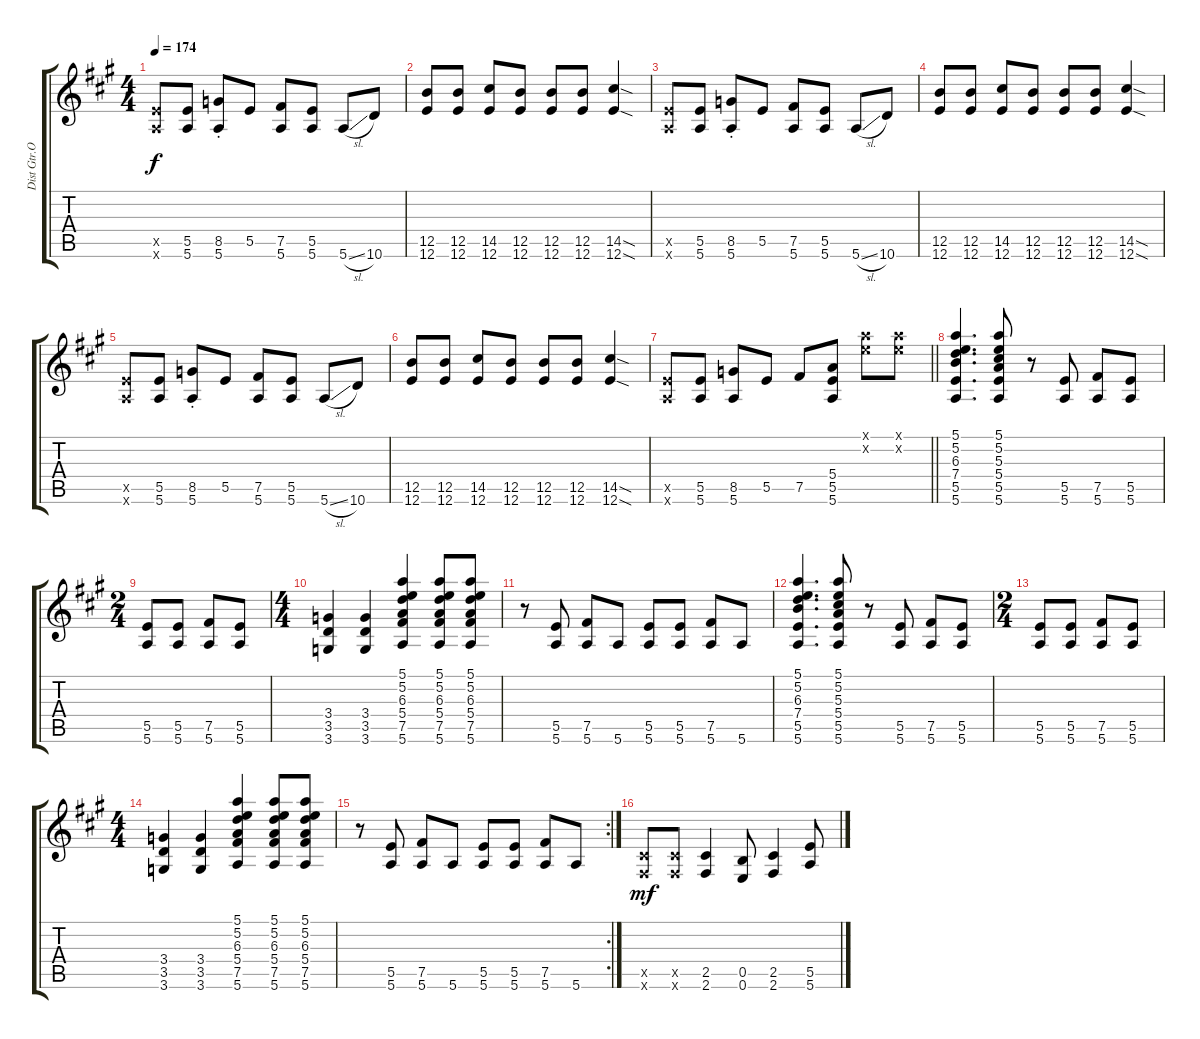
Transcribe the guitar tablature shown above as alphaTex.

\track ("Dist Gtr.Open E Tuning" "Dist Gtr.O") {instrument distortionguitar}
\staff {score tabs}
\tuning (E4 B3 Ab3 E3 B2 E2) {hide}
\ts (4 4)
\tempo 174
\clef g2
\ks a
(5.5{x} 5.6{x}).8{dy f} (5.5 5.6).8 (8.5{st} 5.6{st}).8 5.5.8 (7.5 5.6).8 (5.5 5.6).8 5.6{sl}.8 10.6.8 |
(12.5 12.6).8 (12.5 12.6).8 (14.5 12.6).8 (12.5 12.6).8 (12.5 12.6).8 (12.5 12.6).8 (14.5{sod} 12.6{sod}).4 |
(5.5{x} 5.6{x}).8 (5.5 5.6).8 (8.5{st} 5.6{st}).8 5.5.8 (7.5 5.6).8 (5.5 5.6).8 5.6{sl}.8 10.6.8 |
(12.5 12.6).8 (12.5 12.6).8 (14.5 12.6).8 (12.5 12.6).8 (12.5 12.6).8 (12.5 12.6).8 (14.5{sod} 12.6{sod}).4 |
(5.5{x} 5.6{x}).8 (5.5 5.6).8 (8.5{st} 5.6{st}).8 5.5.8 (7.5 5.6).8 (5.5 5.6).8 5.6{sl}.8 10.6.8 |
(12.5 12.6).8 (12.5 12.6).8 (14.5 12.6).8 (12.5 12.6).8 (12.5 12.6).8 (12.5 12.6).8 (14.5{sod} 12.6{sod}).4 |
\barLineRight lightlight
(5.5{x} 5.6{x}).8 (5.5 5.6).8 (8.5 5.6).8 5.5.8 7.5.8 (5.4 5.5 5.6).8 (5.1{x} 5.2{x}).8 (5.1{x} 5.2{x}).8 |
(5.1 5.2 6.3 7.4 5.5 5.6).4{d} (5.1 5.2 5.3 5.4 5.5 5.6).8 r.8 (5.5 5.6).8 (7.5 5.6).8 (5.5 5.6).8 |
\ts (2 4)
(5.5 5.6).8 (5.5 5.6).8 (7.5 5.6).8 (5.5 5.6).8 |
\ts (4 4)
(3.4 3.5 3.6).4 (3.4 3.5 3.6).4 (5.1 5.2 6.3 5.4 7.5 5.6).4 (5.1 5.2 6.3 5.4 7.5 5.6).8 (5.1 5.2 6.3 5.4 7.5 5.6).8 |
r.8 (5.5 5.6).8 (7.5 5.6).8 5.6.8 (5.5 5.6).8 (5.5 5.6).8 (7.5 5.6).8 5.6.8 |
(5.1 5.2 6.3 7.4 5.5 5.6).4{d} (5.1 5.2 5.3 5.4 5.5 5.6).8 r.8 (5.5 5.6).8 (7.5 5.6).8 (5.5 5.6).8 |
\ts (2 4)
(5.5 5.6).8 (5.5 5.6).8 (7.5 5.6).8 (5.5 5.6).8 |
\ts (4 4)
(3.4 3.5 3.6).4 (3.4 3.5 3.6).4 (5.1 5.2 6.3 5.4 7.5 5.6).4 (5.1 5.2 6.3 5.4 7.5 5.6).8 (5.1 5.2 6.3 5.4 7.5 5.6).8 |
\rc 2
r.8 (5.5 5.6).8 (7.5 5.6).8 5.6.8 (5.5 5.6).8 (5.5 5.6).8 (7.5 5.6).8 5.6.8 |
(2.5{x} 2.6{x}).8{dy mf} (2.5{x} 2.6{x}).8 (2.5 2.6).4 (0.5 0.6).8 (2.5 2.6).4 (5.5 5.6).8
